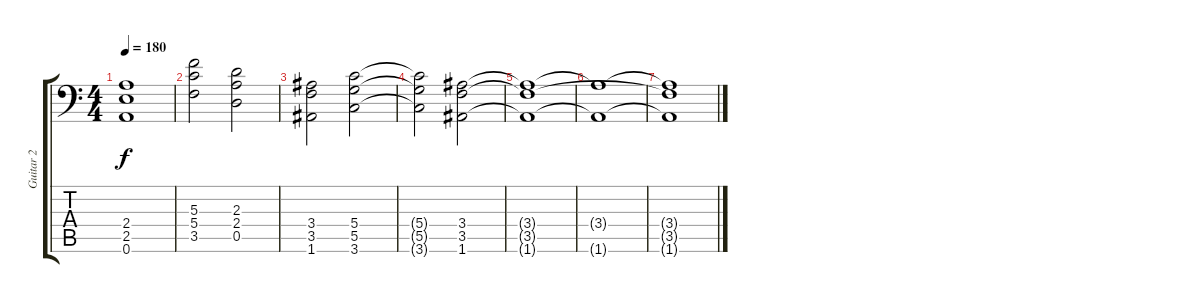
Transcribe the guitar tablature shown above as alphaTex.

\track ("Guitar 2" "Guitar 2") {instrument distortionguitar}
\staff {score tabs}
\tuning (A3 E3 C3 G2 D2 A1) {hide}
\ts (4 4)
\tempo 180
\clef f4
\ks c
(2.4 2.5 0.6).1{dy f} |
(5.3 5.4 3.5).2 (2.3 2.4 0.5).2 |
(3.4 3.5 1.6).2 (5.4 5.5 3.6).2 |
(5.4{t} 5.5{t} 3.6{t}).2{volume 0} (3.4 3.5 1.6).2 |
(3.4{t} 3.5{t} 1.6{t}).1 |
(3.4{t} 1.6{t}).1 |
(3.4{t} 3.5{t} 1.6{t}).1
